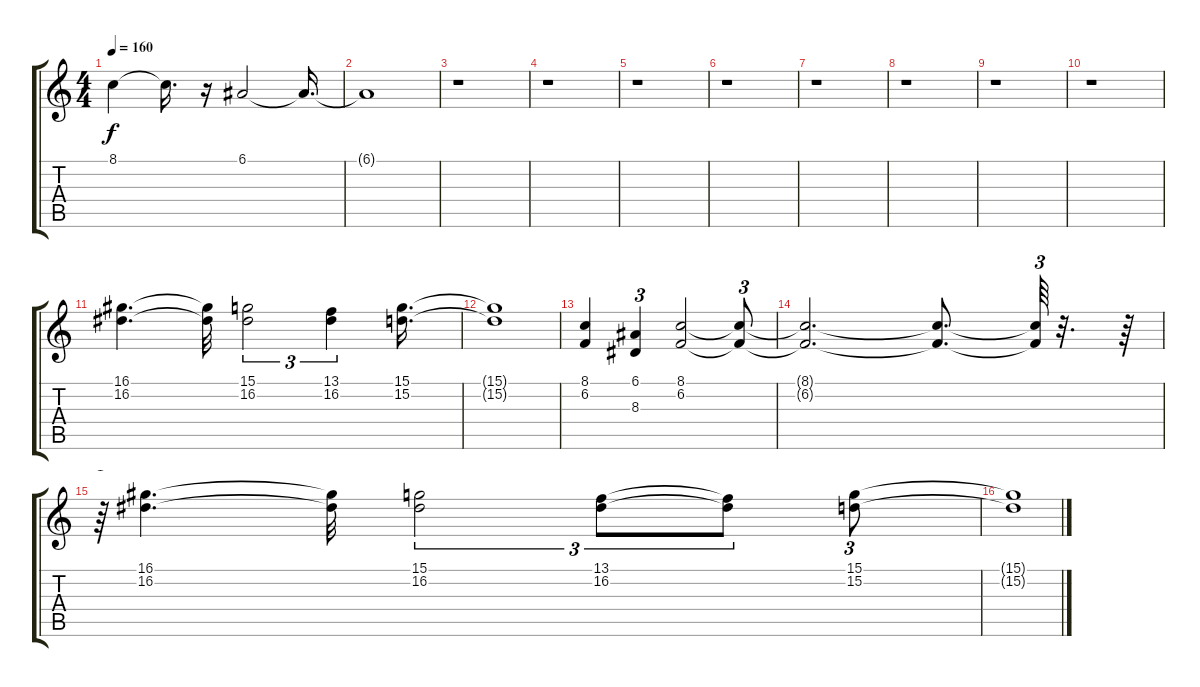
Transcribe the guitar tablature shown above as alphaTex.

\track "" {instrument synthbrass1}
\staff {score tabs}
\tuning (E4 B3 G3 D3 A2 E2) {hide}
\ts (4 4)
\tempo 160
\clef g2
\ks c
8.1.4{dy f} 8.1{t}.16{d} r.16 6.1.2 6.1{t}.16{d} |
6.1{t}.1 |
r.1 |
r.1 |
r.1 |
r.1 |
r.1 |
r.1 |
r.1 |
r.1 |
(16.1 16.2).4{d} (16.1{t} 16.2{t}).32 (15.1 16.2).2{tu (3 2)} (13.1 16.2).4{tu (3 2)} (15.1 15.2).16{d} |
(15.1{t} 15.2{t}).1 |
(8.1 6.2).4 (6.1 8.3).4{tu (3 2)} (8.1 6.2).2 (8.1{t} 6.2{t}).8{tu (3 2)} |
(8.1{t} 6.2{t}).2{d} (8.1{t} 6.2{t}).8{d} (8.1{t} 6.2{t}).64{tu (3 2)} r.32{d} r.64 |
r.64{tu (3 2)} (16.1 16.2).4{d} (16.1{t} 16.2{t}).32 (15.1 16.2).2{tu (3 2)} (13.1 16.2).8{tu (3 2)} (13.1{t} 16.2{t}).8{tu (3 2)} (15.1 15.2).8{tu (3 2)} |
(15.1{t} 15.2{t}).1
